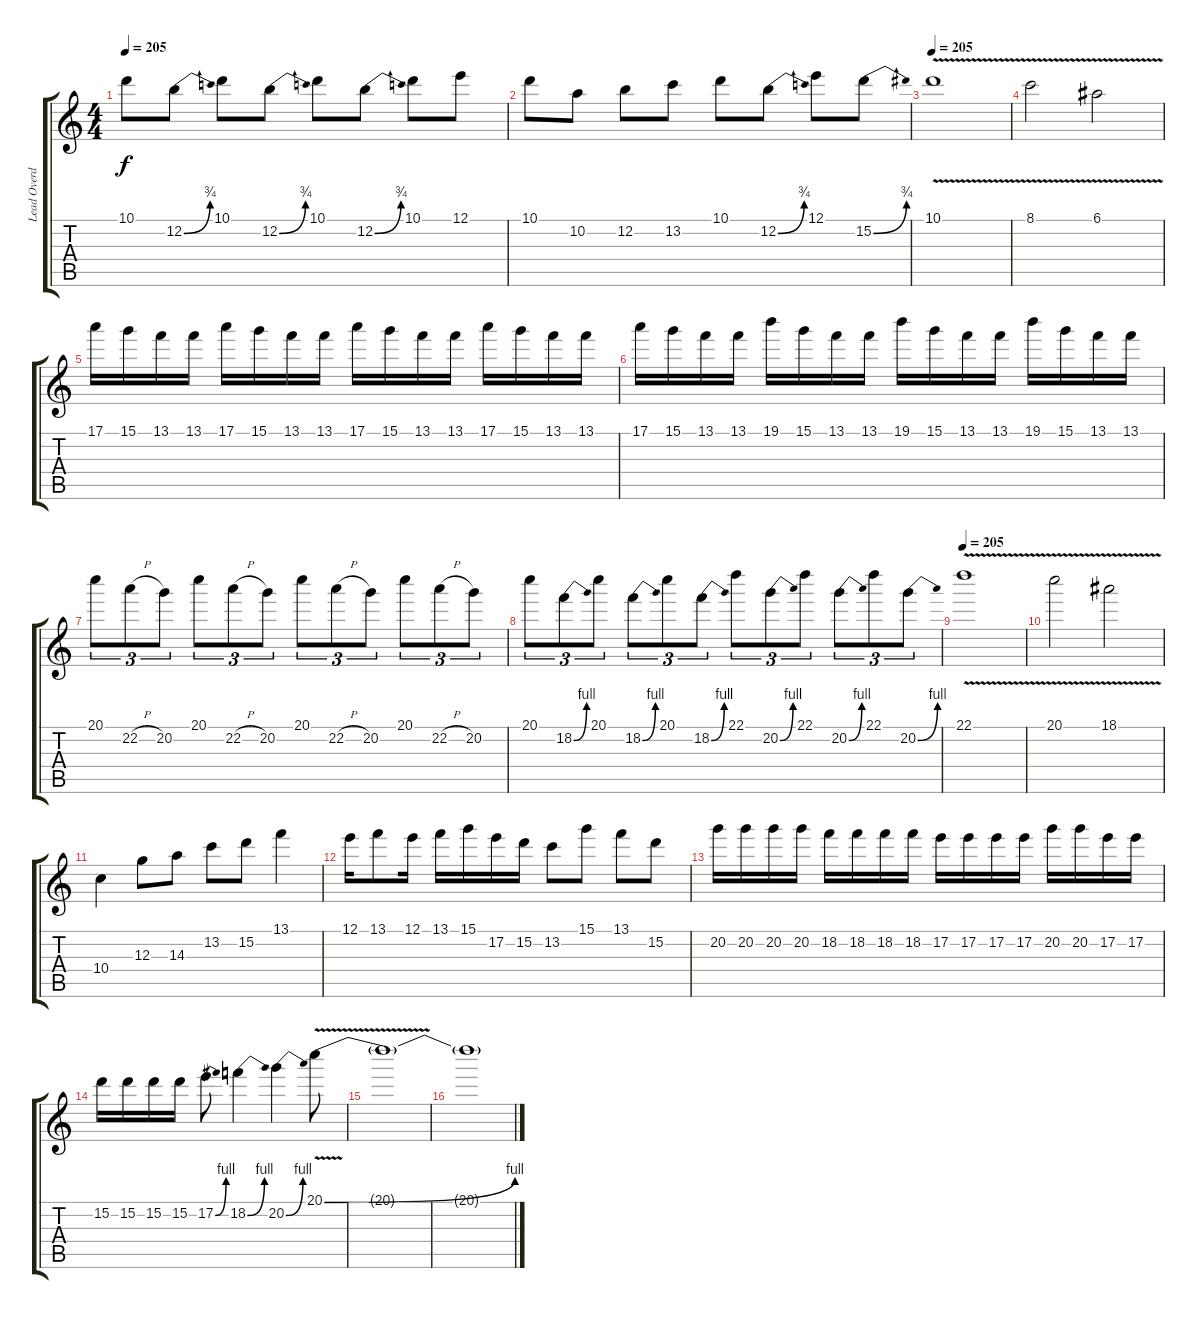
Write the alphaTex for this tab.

\track ("Lead Overdriven" "Lead Overd") {instrument overdrivenguitar}
\staff {score tabs}
\tuning (E4 B3 G3 D3 A2 E2) {hide}
\ts (4 4)
\tempo 205
\clef g2
\ks c
10.1.8{dy f} 12.2{be (bend 0 0 60 3)}.8 10.1.8 12.2{be (bend 0 0 60 3)}.8 10.1.8 12.2{be (bend 0 0 60 3)}.8 10.1.8 12.1.8 |
10.1.8 10.2.8 12.2.8 13.2.8 10.1.8 12.2{be (bend 0 0 60 3)}.8 12.1.8 15.2{be (bend 0 0 60 3)}.8 |
\tempo 205
10.1{v}.1 |
8.1{v}.2 6.1{v}.2 |
17.1.16 15.1.16 13.1.16 13.1.16 17.1.16 15.1.16 13.1.16 13.1.16 17.1.16 15.1.16 13.1.16 13.1.16 17.1.16 15.1.16 13.1.16 13.1.16 |
17.1.16 15.1.16 13.1.16 13.1.16 19.1.16 15.1.16 13.1.16 13.1.16 19.1.16 15.1.16 13.1.16 13.1.16 19.1.16 15.1.16 13.1.16 13.1.16 |
20.1.8{tu (3 2)} 22.2{h}.8{tu (3 2)} 20.2.8{tu (3 2)} 20.1.8{tu (3 2)} 22.2{h}.8{tu (3 2)} 20.2.8{tu (3 2)} 20.1.8{tu (3 2)} 22.2{h}.8{tu (3 2)} 20.2.8{tu (3 2)} 20.1.8{tu (3 2)} 22.2{h}.8{tu (3 2)} 20.2.8{tu (3 2)} |
20.1.8{tu (3 2)} 18.2{be (bend 0 0 60 4)}.8{tu (3 2)} 20.1.8{tu (3 2)} 18.2{be (bend 0 0 60 4)}.8{tu (3 2)} 20.1.8{tu (3 2)} 18.2{be (bend 0 0 60 4)}.8{tu (3 2)} 22.1.8{tu (3 2)} 20.2{be (bend 0 0 60 4)}.8{tu (3 2)} 22.1.8{tu (3 2)} 20.2{be (bend 0 0 60 4)}.8{tu (3 2)} 22.1.8{tu (3 2)} 20.2{be (bend 0 0 60 4)}.8{tu (3 2)} |
\tempo 205
22.1{v}.1 |
20.1{v}.2 18.1{v}.2 |
10.4.4 12.3.8 14.3.8 13.2.8 15.2.8 13.1.4 |
12.1.16 13.1.8 12.1.16 13.1.16 15.1.16 17.2.16 15.2.16 13.2.8 15.1.8 13.1.8 15.2.8 |
20.2.16 20.2.16 20.2.16 20.2.16 18.2.16 18.2.16 18.2.16 18.2.16 17.2.16 17.2.16 17.2.16 17.2.16 20.2.16 20.2.16 17.2.16 17.2.16 |
15.2.16 15.2.16 15.2.16 15.2.16 17.2{be (bend 0 0 60 4)}.8 18.2{be (bend 0 0 60 4)}.4 20.2{be (bend 0 0 60 4)}.4 20.1{be (bend 0 0 60 4) v}.8 |
20.1{t}.1 |
20.1{t}.1
